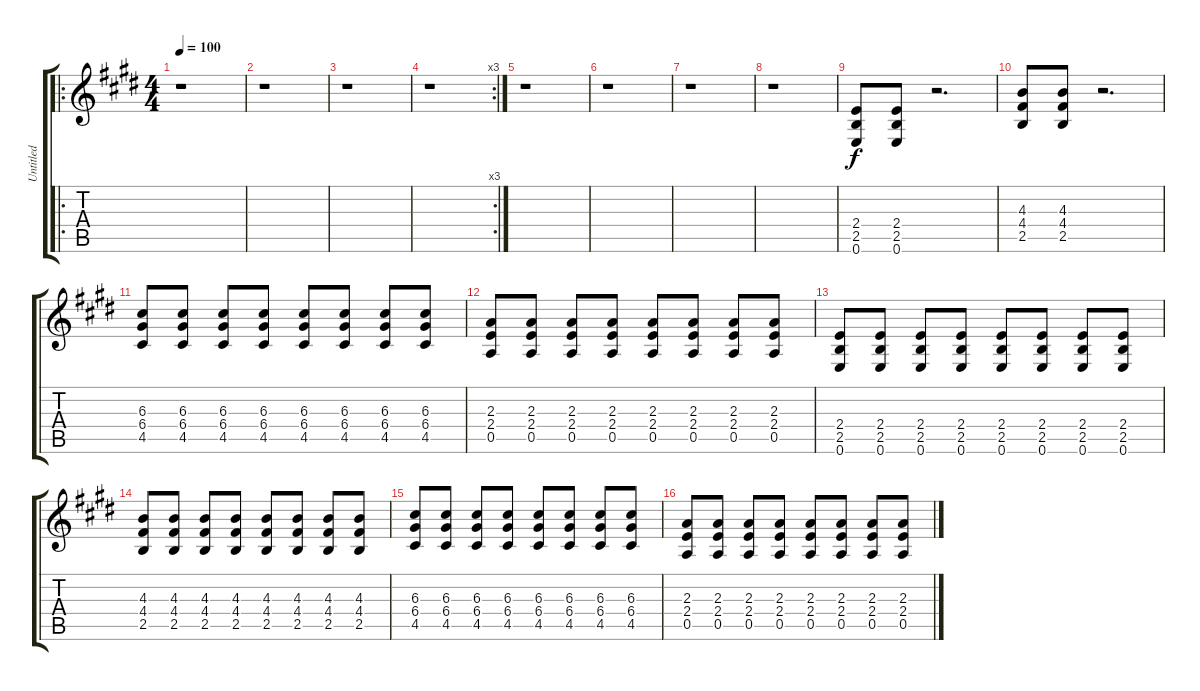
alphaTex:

\track ("Untitled" "Untitled") {instrument distortionguitar}
\staff {score tabs}
\tuning (E4 B3 G3 D3 A2 E2) {hide}
\ro
\ts (4 4)
\tempo 100
\clef g2
\ks e
r.1{dy f instrument distortionguitar} |
\ks c#minor
r.1 |
r.1 |
\rc 3
r.1 |
\ks e
r.1 |
\ks c#minor
r.1 |
r.1 |
r.1 |
\ks e
(2.4 2.5 0.6).8 (2.4 2.5 0.6).8 r.2{d} |
\ks c#minor
(4.3 4.4 2.5).8 (4.3 4.4 2.5).8 r.2{d} |
(6.3 6.4 4.5).8 (6.3 6.4 4.5).8 (6.3 6.4 4.5).8 (6.3 6.4 4.5).8 (6.3 6.4 4.5).8 (6.3 6.4 4.5).8 (6.3 6.4 4.5).8 (6.3 6.4 4.5).8 |
(2.3 2.4 0.5).8 (2.3 2.4 0.5).8 (2.3 2.4 0.5).8 (2.3 2.4 0.5).8 (2.3 2.4 0.5).8 (2.3 2.4 0.5).8 (2.3 2.4 0.5).8 (2.3 2.4 0.5).8 |
\ks e
(2.4 2.5 0.6).8 (2.4 2.5 0.6).8 (2.4 2.5 0.6).8 (2.4 2.5 0.6).8 (2.4 2.5 0.6).8 (2.4 2.5 0.6).8 (2.4 2.5 0.6).8 (2.4 2.5 0.6).8 |
\ks c#minor
(4.3 4.4 2.5).8 (4.3 4.4 2.5).8 (4.3 4.4 2.5).8 (4.3 4.4 2.5).8 (4.3 4.4 2.5).8 (4.3 4.4 2.5).8 (4.3 4.4 2.5).8 (4.3 4.4 2.5).8 |
(6.3 6.4 4.5).8 (6.3 6.4 4.5).8 (6.3 6.4 4.5).8 (6.3 6.4 4.5).8 (6.3 6.4 4.5).8 (6.3 6.4 4.5).8 (6.3 6.4 4.5).8 (6.3 6.4 4.5).8 |
(2.3 2.4 0.5).8 (2.3 2.4 0.5).8 (2.3 2.4 0.5).8 (2.3 2.4 0.5).8 (2.3 2.4 0.5).8 (2.3 2.4 0.5).8 (2.3 2.4 0.5).8 (2.3 2.4 0.5).8
